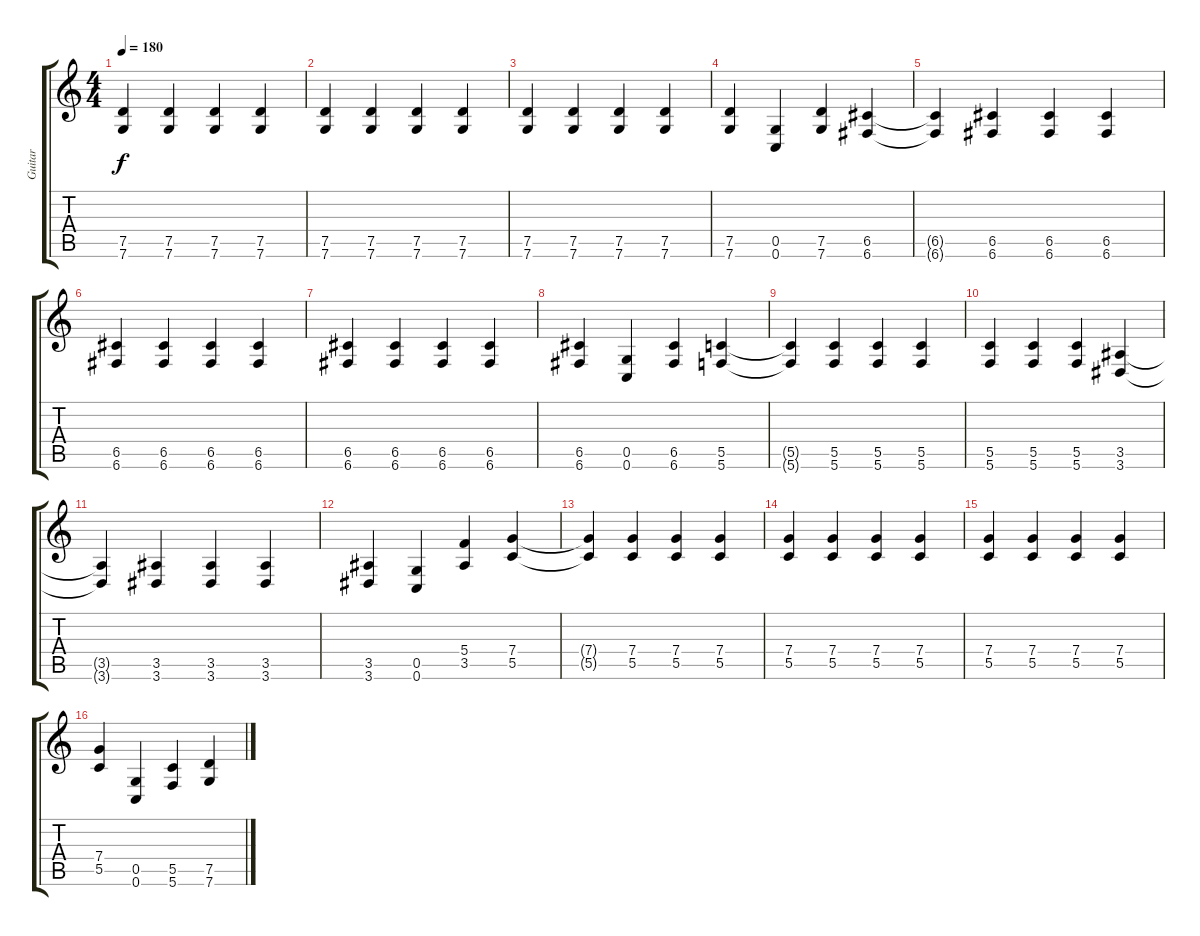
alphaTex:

\track ("Guitar" "Guitar") {instrument distortionguitar}
\staff {score tabs}
\tuning (D4 A3 F3 C3 G2 C2) {hide}
\ts (4 4)
\tempo 180
\clef g2
\ks c
(7.5{t} 7.6{t}).4{dy f} (7.5 7.6).4 (7.5 7.6).4 (7.5 7.6).4 |
(7.5 7.6).4 (7.5 7.6).4 (7.5 7.6).4 (7.5 7.6).4 |
(7.5 7.6).4 (7.5 7.6).4 (7.5 7.6).4 (7.5 7.6).4 |
(7.5 7.6).4 (0.5 0.6).4 (7.5 7.6).4 (6.5 6.6).4 |
(6.5{t} 6.6{t}).4 (6.5 6.6).4 (6.5 6.6).4 (6.5 6.6).4 |
(6.5 6.6).4 (6.5 6.6).4 (6.5 6.6).4 (6.5 6.6).4 |
(6.5 6.6).4 (6.5 6.6).4 (6.5 6.6).4 (6.5 6.6).4 |
(6.5 6.6).4 (0.5 0.6).4 (6.5 6.6).4 (5.5 5.6).4 |
(5.5{t} 5.6{t}).4 (5.5 5.6).4 (5.5 5.6).4 (5.5 5.6).4 |
(5.5 5.6).4 (5.5 5.6).4 (5.5 5.6).4 (3.5 3.6).4 |
(3.5{t} 3.6{t}).4 (3.5 3.6).4 (3.5 3.6).4 (3.5 3.6).4 |
(3.5 3.6).4 (0.5 0.6).4 (5.4 3.5).4 (7.4 5.5).4 |
(7.4{t} 5.5{t}).4 (7.4 5.5).4 (7.4 5.5).4 (7.4 5.5).4 |
(7.4 5.5).4 (7.4 5.5).4 (7.4 5.5).4 (7.4 5.5).4 |
(7.4 5.5).4 (7.4 5.5).4 (7.4 5.5).4 (7.4 5.5).4 |
(7.4 5.5).4 (0.5 0.6).4 (5.5 5.6).4 (7.5 7.6).4
